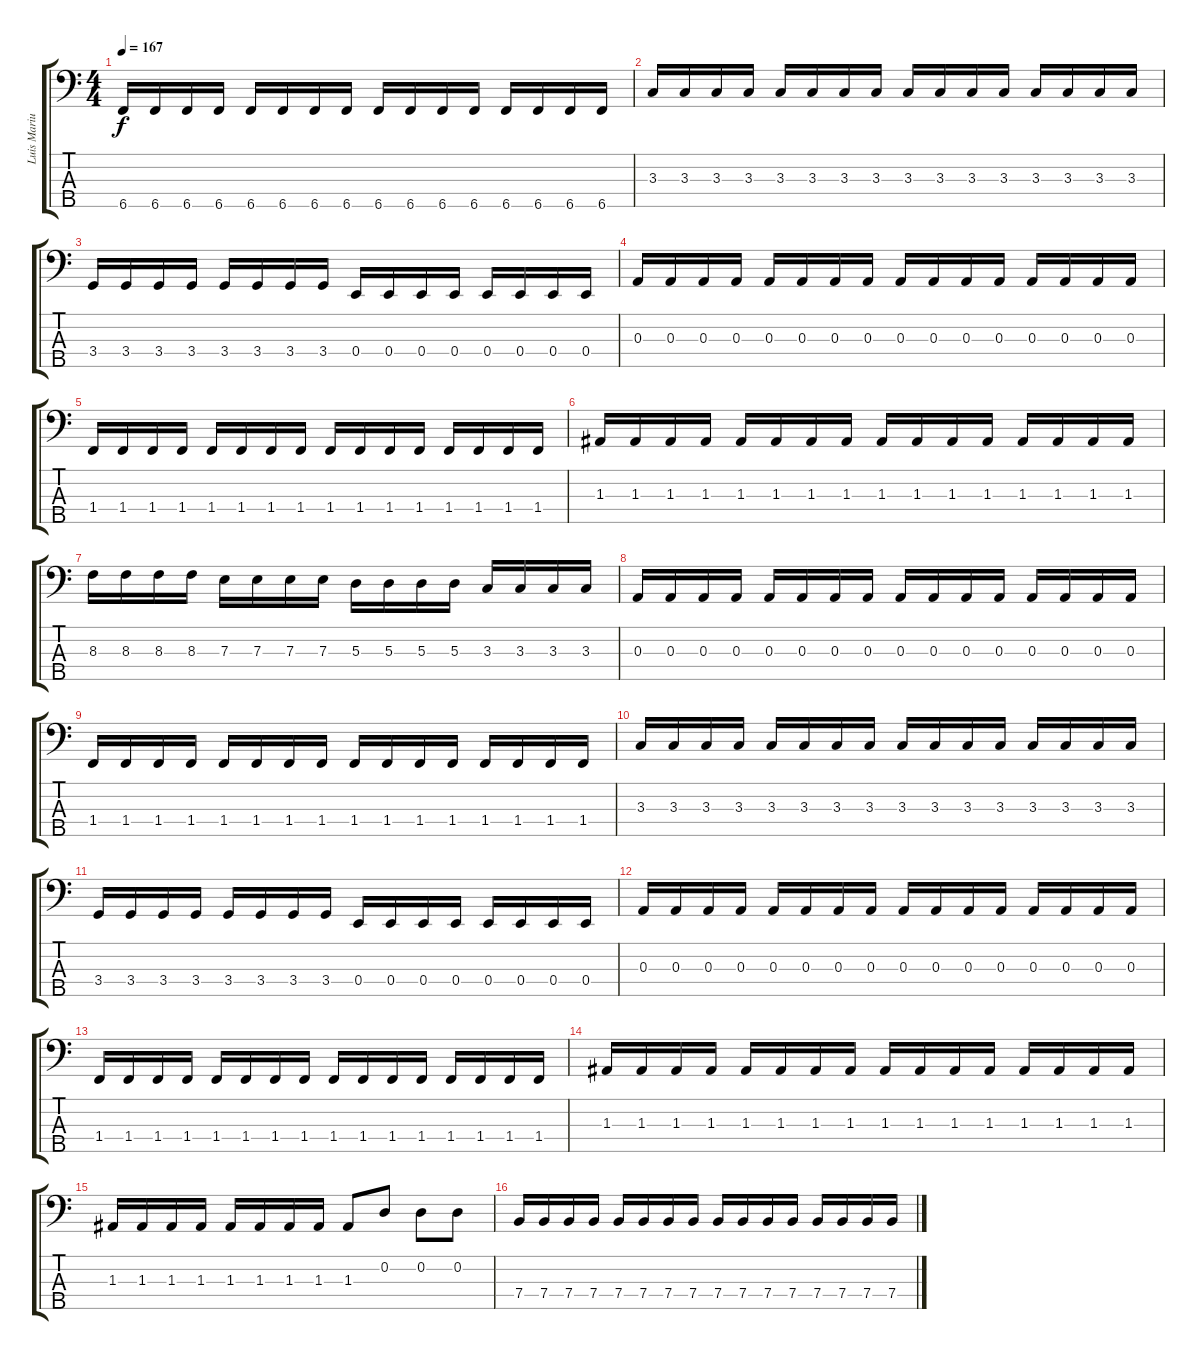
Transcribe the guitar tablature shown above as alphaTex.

\track ("Luis Mariuti" "Luis Mariu") {instrument electricbasspick}
\staff {score tabs}
\tuning (G2 D2 A1 E1 B0) {hide}
\ts (4 4)
\tempo 167
\clef f4
\ks c
6.5.16{dy f} 6.5.16 6.5.16 6.5.16 6.5.16 6.5.16 6.5.16 6.5.16 6.5.16 6.5.16 6.5.16 6.5.16 6.5.16 6.5.16 6.5.16 6.5.16 |
3.3.16 3.3.16 3.3.16 3.3.16 3.3.16 3.3.16 3.3.16 3.3.16 3.3.16 3.3.16 3.3.16 3.3.16 3.3.16 3.3.16 3.3.16 3.3.16 |
3.4.16 3.4.16 3.4.16 3.4.16 3.4.16 3.4.16 3.4.16 3.4.16 0.4.16 0.4.16 0.4.16 0.4.16 0.4.16 0.4.16 0.4.16 0.4.16 |
0.3.16 0.3.16 0.3.16 0.3.16 0.3.16 0.3.16 0.3.16 0.3.16 0.3.16 0.3.16 0.3.16 0.3.16 0.3.16 0.3.16 0.3.16 0.3.16 |
1.4.16 1.4.16 1.4.16 1.4.16 1.4.16 1.4.16 1.4.16 1.4.16 1.4.16 1.4.16 1.4.16 1.4.16 1.4.16 1.4.16 1.4.16 1.4.16 |
1.3.16 1.3.16 1.3.16 1.3.16 1.3.16 1.3.16 1.3.16 1.3.16 1.3.16 1.3.16 1.3.16 1.3.16 1.3.16 1.3.16 1.3.16 1.3.16 |
8.3.16 8.3.16 8.3.16 8.3.16 7.3.16 7.3.16 7.3.16 7.3.16 5.3.16 5.3.16 5.3.16 5.3.16 3.3.16 3.3.16 3.3.16 3.3.16 |
0.3.16 0.3.16 0.3.16 0.3.16 0.3.16 0.3.16 0.3.16 0.3.16 0.3.16 0.3.16 0.3.16 0.3.16 0.3.16 0.3.16 0.3.16 0.3.16 |
1.4.16 1.4.16 1.4.16 1.4.16 1.4.16 1.4.16 1.4.16 1.4.16 1.4.16 1.4.16 1.4.16 1.4.16 1.4.16 1.4.16 1.4.16 1.4.16 |
3.3.16 3.3.16 3.3.16 3.3.16 3.3.16 3.3.16 3.3.16 3.3.16 3.3.16 3.3.16 3.3.16 3.3.16 3.3.16 3.3.16 3.3.16 3.3.16 |
3.4.16 3.4.16 3.4.16 3.4.16 3.4.16 3.4.16 3.4.16 3.4.16 0.4.16 0.4.16 0.4.16 0.4.16 0.4.16 0.4.16 0.4.16 0.4.16 |
0.3.16 0.3.16 0.3.16 0.3.16 0.3.16 0.3.16 0.3.16 0.3.16 0.3.16 0.3.16 0.3.16 0.3.16 0.3.16 0.3.16 0.3.16 0.3.16 |
1.4.16 1.4.16 1.4.16 1.4.16 1.4.16 1.4.16 1.4.16 1.4.16 1.4.16 1.4.16 1.4.16 1.4.16 1.4.16 1.4.16 1.4.16 1.4.16 |
1.3.16 1.3.16 1.3.16 1.3.16 1.3.16 1.3.16 1.3.16 1.3.16 1.3.16 1.3.16 1.3.16 1.3.16 1.3.16 1.3.16 1.3.16 1.3.16 |
1.3.16 1.3.16 1.3.16 1.3.16 1.3.16 1.3.16 1.3.16 1.3.16 1.3.8 0.2.8 0.2.8 0.2.8 |
7.4.16 7.4.16 7.4.16 7.4.16 7.4.16 7.4.16 7.4.16 7.4.16 7.4.16 7.4.16 7.4.16 7.4.16 7.4.16 7.4.16 7.4.16 7.4.16
